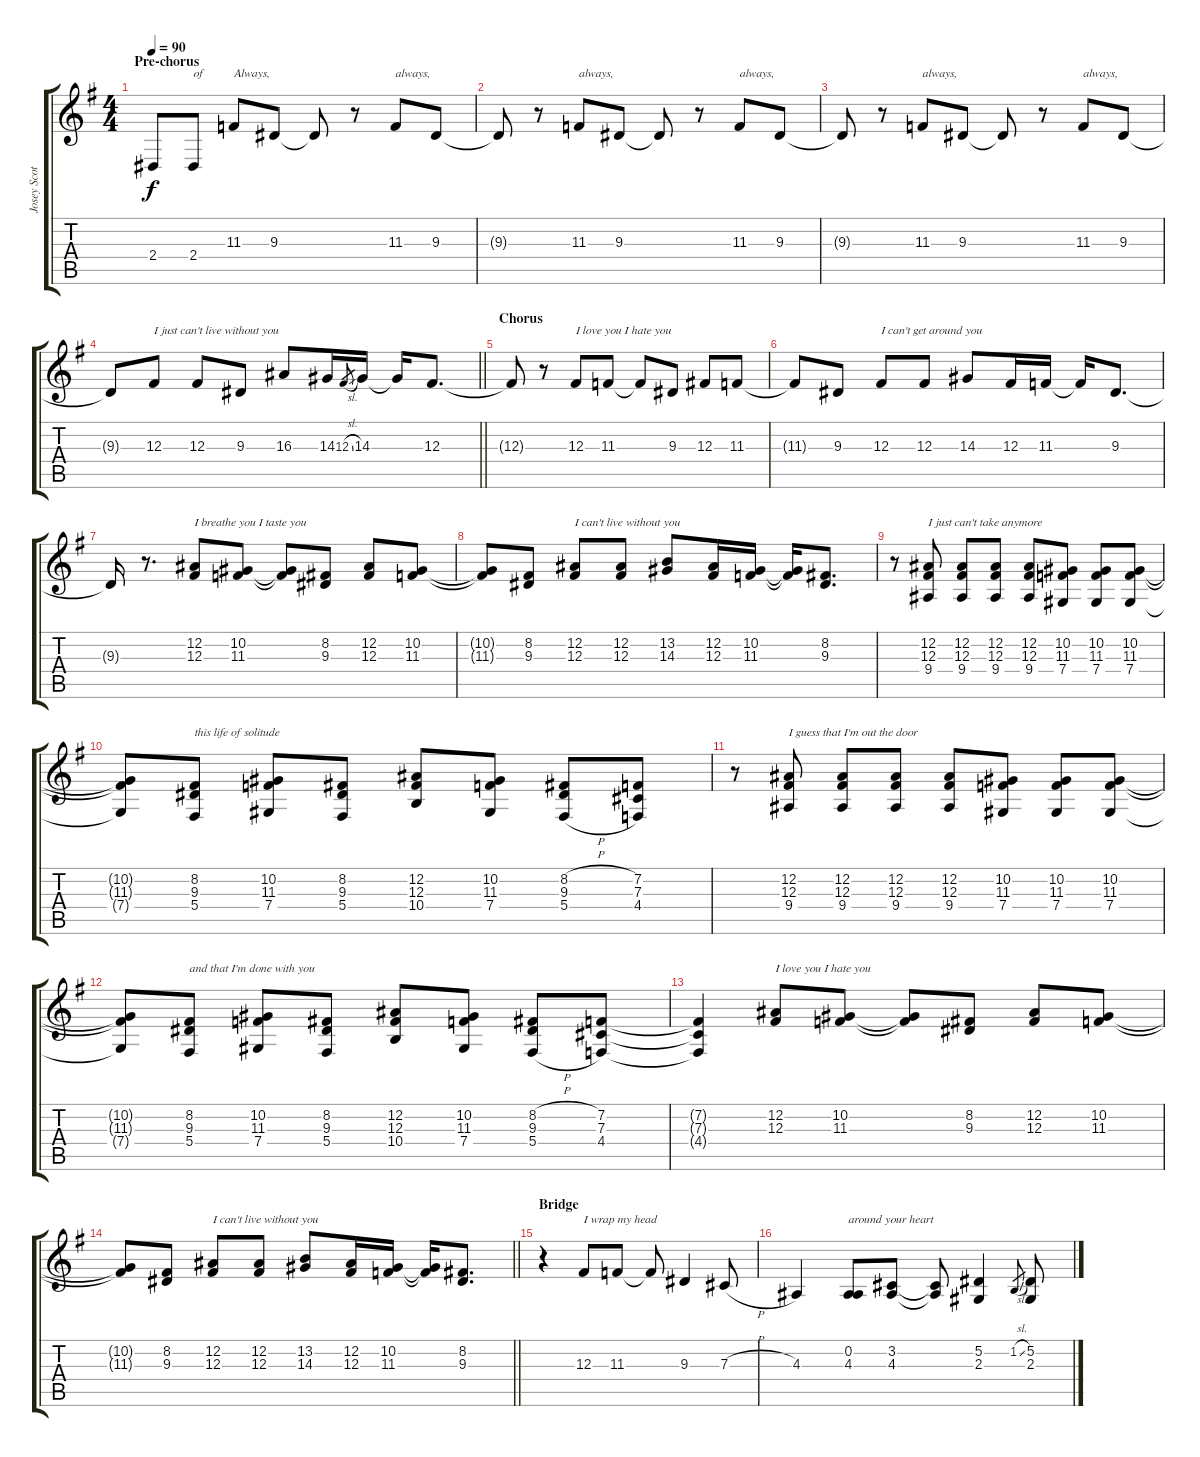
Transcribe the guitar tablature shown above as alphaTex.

\track ("Josey Scott (Lead Vocals)" "Josey Scot") {instrument tenorsax}
\staff {score tabs}
\tuning (Eb4 Bb3 Gb3 Db3 Ab2 Db2) {hide}
\ts (4 4)
\section ("" "Pre-chorus")
\tempo 90
\clef g2
\ks g
2.4{t}.8{dy f} 2.4.8{txt "of"} 11.3.8{txt "Always,"} 9.3.8 9.3{t}.8 r.8 11.3.8{txt "always,"} 9.3.8 |
9.3{t}.8 r.8 11.3.8{txt "always,"} 9.3.8 9.3{t}.8 r.8 11.3.8{txt "always,"} 9.3.8 |
9.3{t}.8 r.8 11.3.8{txt "always,"} 9.3.8 9.3{t}.8 r.8 11.3.8{txt "always,"} 9.3.8 |
\barLineRight lightlight
9.3{t}.8 12.3.8{txt "I just can't live without you"} 12.3.8 9.3.8 16.3.8 14.3.16 12.3{sl}.8{gr} 14.3.16 14.3{t}.16 12.3.8{d} |
\section ("" "Chorus")
12.3{t}.8 r.8 12.3.8{txt "I love you I hate you"} 11.3.8 11.3{t}.8 9.3.8 12.3.8 11.3.8 |
11.3{t}.8 9.3.8 12.3.8{txt "I can't get around you"} 12.3.8 14.3.8 12.3.16 11.3.16 11.3{t}.16 9.3.8{d} |
9.3{t}.16 r.8{d} (12.2 12.3).8{txt "I breathe you I taste you"} (10.2 11.3).8 (10.2{t} 11.3{t}).8 (8.2 9.3).8 (12.2 12.3).8 (10.2 11.3).8 |
(10.2{t} 11.3{t}).8 (8.2 9.3).8 (12.2 12.3).8{txt "I can't live without you"} (12.2 12.3).8 (13.2 14.3).8 (12.2 12.3).16 (10.2 11.3).16 (10.2{t} 11.3{t}).16 (8.2 9.3).8{d} |
r.8 (12.2 12.3 9.4).8{txt "I just can't take anymore"} (12.2 12.3 9.4).8 (12.2 12.3 9.4).8 (12.2 12.3 9.4).8 (10.2 11.3 7.4).8 (10.2 11.3 7.4).8 (10.2 11.3 7.4).8 |
(10.2{t} 11.3{t} 7.4{t}).8 (8.2 9.3 5.4).8{txt "this life of solitude"} (10.2 11.3 7.4).8 (8.2 9.3 5.4).8 (12.2 12.3 10.4).8 (10.2 11.3 7.4).8 (8.2{h} 9.3{h} 5.4{h}).8 (7.2 7.3 4.4).8 |
r.8 (12.2 12.3 9.4).8{txt "I guess that I'm out the door"} (12.2 12.3 9.4).8 (12.2 12.3 9.4).8 (12.2 12.3 9.4).8 (10.2 11.3 7.4).8 (10.2 11.3 7.4).8 (10.2 11.3 7.4).8 |
(10.2{t} 11.3{t} 7.4{t}).8 (8.2 9.3 5.4).8{txt "and that I'm done with you"} (10.2 11.3 7.4).8 (8.2 9.3 5.4).8 (12.2 12.3 10.4).8 (10.2 11.3 7.4).8 (8.2{h} 9.3{h} 5.4{h}).8 (7.2 7.3 4.4).8 |
(7.2{t} 7.3{t} 4.4{t}).4 (12.2 12.3).8{txt "I love you I hate you"} (10.2 11.3).8 (10.2{t} 11.3{t}).8 (8.2 9.3).8 (12.2 12.3).8 (10.2 11.3).8 |
\barLineRight lightlight
(10.2{t} 11.3{t}).8 (8.2 9.3).8 (12.2 12.3).8{txt "I can't live without you"} (12.2 12.3).8 (13.2 14.3).8 (12.2 12.3).16 (10.2 11.3).16 (10.2{t} 11.3{t}).16 (8.2 9.3).8{d} |
\section ("" "Bridge")
r.4 12.3.8{txt "I wrap my head"} 11.3.8 11.3{t}.8 9.3.4 7.3{h}.8 |
4.3.4 (0.2 4.3).8{txt "around your heart"} (3.2 4.3).8 (3.2{t} 4.3{t}).8 (5.2 2.3).4 1.2{sl}.8{gr} (5.2 2.3).8
